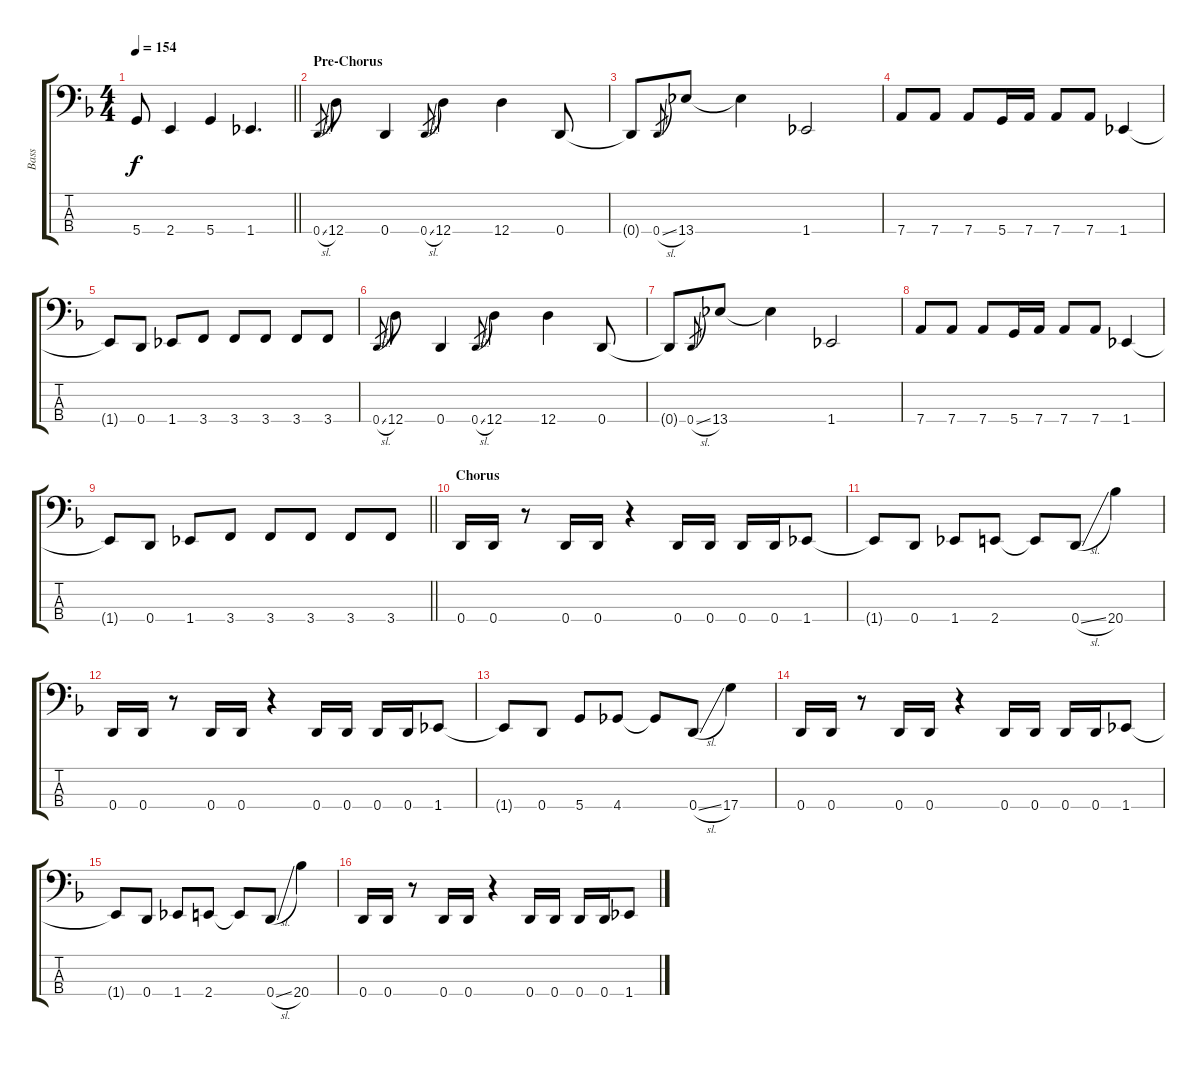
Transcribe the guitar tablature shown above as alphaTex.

\track ("Bass" "Bass") {instrument electricbasspick}
\staff {score tabs}
\tuning (G2 D2 A1 D1) {hide}
\ts (4 4)
\tempo 154
\clef f4
\barLineRight lightlight
\ks dminor
5.4{t}.8{dy f} 2.4.4 5.4.4 1.4.4{d} |
\section ("" "Pre-Chorus")
0.4{sl}.8{gr} 12.4.8 0.4.4 0.4{sl}.8{gr} 12.4.4 12.4.4 0.4.8 |
0.4{t}.8 0.4{sl}.8{gr} 13.4.8 13.4{t}.4 1.4.2 |
7.4.8 7.4.8 7.4.8 5.4.16 7.4.16 7.4.8 7.4.8 1.4.4 |
1.4{t}.8 0.4.8 1.4.8 3.4.8 3.4.8 3.4.8 3.4.8 3.4.8 |
0.4{sl}.8{gr} 12.4.8 0.4.4 0.4{sl}.8{gr} 12.4.4 12.4.4 0.4.8 |
0.4{t}.8 0.4{sl}.8{gr} 13.4.8 13.4{t}.4 1.4.2 |
7.4.8 7.4.8 7.4.8 5.4.16 7.4.16 7.4.8 7.4.8 1.4.4 |
\barLineRight lightlight
1.4{t}.8 0.4.8 1.4.8 3.4.8 3.4.8 3.4.8 3.4.8 3.4.8 |
\section ("" "Chorus")
0.4.16 0.4.16 r.8 0.4.16 0.4.16 r.4 0.4.16 0.4.16 0.4.16 0.4.16 1.4.8 |
1.4{t}.8 0.4.8 1.4.8 2.4.8 2.4{t}.8 0.4{sl}.8 20.4.4 |
0.4.16 0.4.16 r.8 0.4.16 0.4.16 r.4 0.4.16 0.4.16 0.4.16 0.4.16 1.4.8 |
1.4{t}.8 0.4.8 5.4.8 4.4.8 4.4{t}.8 0.4{sl}.8 17.4.4 |
0.4.16 0.4.16 r.8 0.4.16 0.4.16 r.4 0.4.16 0.4.16 0.4.16 0.4.16 1.4.8 |
1.4{t}.8 0.4.8 1.4.8 2.4.8 2.4{t}.8 0.4{sl}.8 20.4.4 |
0.4.16 0.4.16 r.8 0.4.16 0.4.16 r.4 0.4.16 0.4.16 0.4.16 0.4.16 1.4.8
